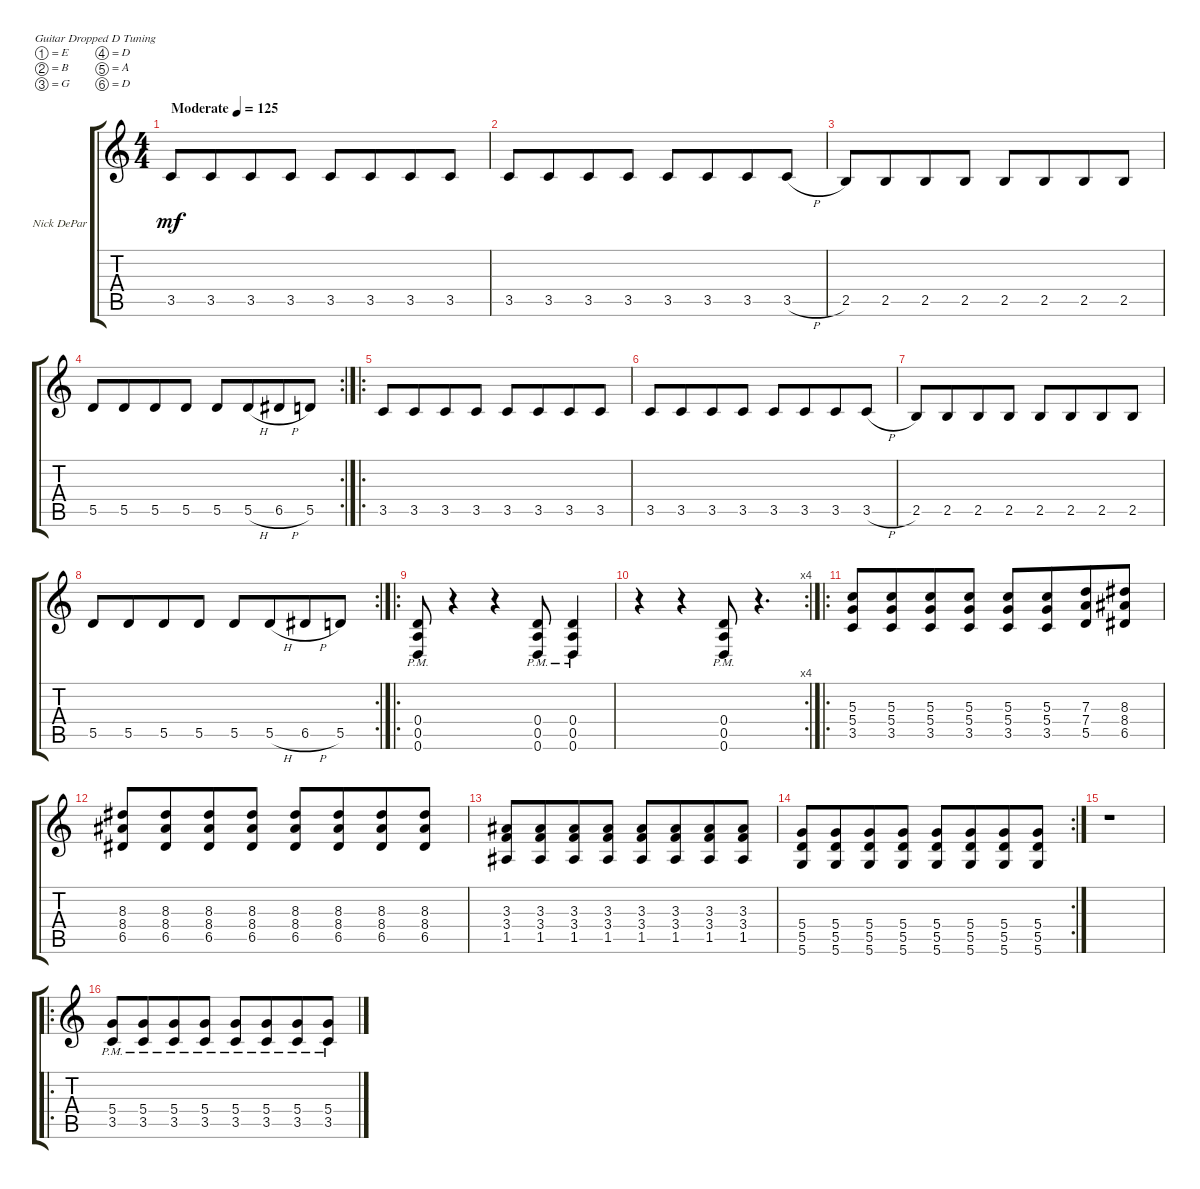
\defaultSystemsLayout 4
\bracketExtendMode groupsimilarinstruments
\firstSystemTrackNameOrientation horizontal
\otherSystemsTrackNameOrientation horizontal
\track ("Nick DePartee" "Nick DePar") {instrument distortionguitar}
\staff {score tabs}
\tuning (E4 B3 G3 D3 A2 D2)
\ts (4 4)
\beaming (8 4 4)
\tempo (125 "Moderate")
\clef g2
\ks c
3.5.8{dy mf instrument distortionguitar} 3.5.8 3.5.8 3.5.8 3.5.8 3.5.8 3.5.8 3.5.8 |
3.5.8 3.5.8 3.5.8 3.5.8 3.5.8 3.5.8 3.5.8 3.5{h}.8 |
2.5.8 2.5.8 2.5.8 2.5.8 2.5.8 2.5.8 2.5.8 2.5.8 |
\rc 2
\scale
0.402836 5.5.8 5.5.8 5.5.8 5.5.8 5.5.8 5.5{h}.8 6.5{h}.8 5.5.8 |
\ro
\scale
0.307306 3.5.8 3.5.8 3.5.8 3.5.8 3.5.8 3.5.8 3.5.8 3.5.8 |
\scale
0.289855 3.5.8 3.5.8 3.5.8 3.5.8 3.5.8 3.5.8 3.5.8 3.5{h}.8 |
2.5.8 2.5.8 2.5.8 2.5.8 2.5.8 2.5.8 2.5.8 2.5.8 |
\rc 2
5.5.8 5.5.8 5.5.8 5.5.8 5.5.8 5.5{h}.8 6.5{h}.8 5.5.8 |
\ro
(0.6{pm} 0.5{pm} 0.4{pm}).8 r.4 r.4 (0.5{pm} 0.4{pm} 0.6{pm}).8 (0.6{pm} 0.5{pm} 0.4{pm}).4 |
\rc 4
r.4 r.4 (0.5{pm} 0.4{pm} 0.6{pm}).8 r.4{d} |
\ro
(3.5 5.4 5.3).8 (3.5 5.4 5.3).8 (3.5 5.4 5.3).8 (3.5 5.4 5.3).8 (3.5 5.4 5.3).8 (3.5 5.4 5.3).8 (5.5 7.4 7.3).8 (6.5 8.3 8.4).8 |
(6.5 8.3 8.4).8 (6.5 8.3 8.4).8 (6.5 8.3 8.4).8 (6.5 8.3 8.4).8 (6.5 8.3 8.4).8 (6.5 8.3 8.4).8 (6.5 8.3 8.4).8 (6.5 8.3 8.4).8 |
(1.5 3.4 3.3).8 (1.5 3.4 3.3).8 (1.5 3.4 3.3).8 (1.5 3.4 3.3).8 (1.5 3.4 3.3).8 (1.5 3.4 3.3).8 (1.5 3.4 3.3).8 (1.5 3.4 3.3).8 |
\rc 2
(5.5 5.4 5.6).8 (5.5 5.4 5.6).8 (5.5 5.4 5.6).8 (5.5 5.4 5.6).8 (5.5 5.4 5.6).8 (5.5 5.4 5.6).8 (5.5 5.4 5.6).8 (5.5 5.4 5.6).8 |
r.1 |
\ro
(3.5{pm} 5.4).8 (3.5{pm} 5.4).8 (3.5{pm} 5.4).8 (3.5{pm} 5.4).8 (3.5{pm} 5.4).8 (3.5{pm} 5.4).8 (3.5{pm} 5.4).8 (3.5{pm} 5.4).8
